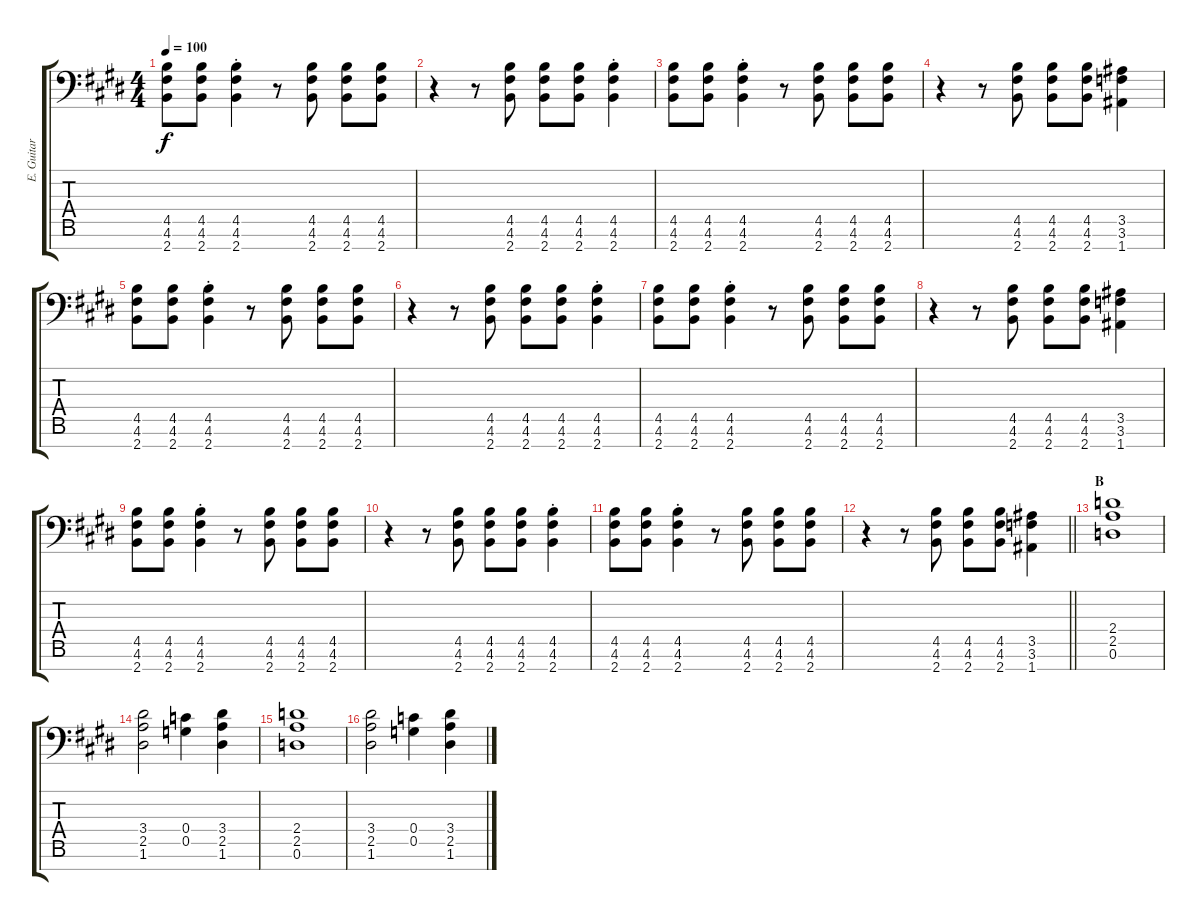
\track ("E. Guitar I" "E. Guitar ") {instrument overdrivenguitar}
\staff {score tabs}
\tuning (D4 A3 F3 C3 G2 D2 A1) {hide}
\ts (4 4)
\tempo 100
\clef f4
\ks e
(4.5 4.6 2.7).8{dy f} (4.5 4.6 2.7).8 (4.5{st} 4.6{st} 2.7{st}).4 r.8 (4.5 4.6 2.7).8 (4.5 4.6 2.7).8 (4.5 4.6 2.7).8 |
r.4 r.8 (4.5 4.6 2.7).8 (4.5 4.6 2.7).8 (4.5 4.6 2.7).8 (4.5{st} 4.6{st} 2.7{st}).4 |
(4.5 4.6 2.7).8 (4.5 4.6 2.7).8 (4.5{st} 4.6{st} 2.7{st}).4 r.8 (4.5 4.6 2.7).8 (4.5 4.6 2.7).8 (4.5 4.6 2.7).8 |
r.4 r.8 (4.5 4.6 2.7).8 (4.5 4.6 2.7).8 (4.5 4.6 2.7).8 (3.5 3.6 1.7).4 |
(4.5 4.6 2.7).8 (4.5 4.6 2.7).8 (4.5{st} 4.6{st} 2.7{st}).4 r.8 (4.5 4.6 2.7).8 (4.5 4.6 2.7).8 (4.5 4.6 2.7).8 |
r.4 r.8 (4.5 4.6 2.7).8 (4.5 4.6 2.7).8 (4.5 4.6 2.7).8 (4.5{st} 4.6{st} 2.7{st}).4 |
(4.5 4.6 2.7).8 (4.5 4.6 2.7).8 (4.5{st} 4.6{st} 2.7{st}).4 r.8 (4.5 4.6 2.7).8 (4.5 4.6 2.7).8 (4.5 4.6 2.7).8 |
r.4 r.8 (4.5 4.6 2.7).8 (4.5 4.6 2.7).8 (4.5 4.6 2.7).8 (3.5 3.6 1.7).4 |
(4.5 4.6 2.7).8 (4.5 4.6 2.7).8 (4.5{st} 4.6{st} 2.7{st}).4 r.8 (4.5 4.6 2.7).8 (4.5 4.6 2.7).8 (4.5 4.6 2.7).8 |
r.4 r.8 (4.5 4.6 2.7).8 (4.5 4.6 2.7).8 (4.5 4.6 2.7).8 (4.5{st} 4.6{st} 2.7{st}).4 |
(4.5 4.6 2.7).8 (4.5 4.6 2.7).8 (4.5{st} 4.6{st} 2.7{st}).4 r.8 (4.5 4.6 2.7).8 (4.5 4.6 2.7).8 (4.5 4.6 2.7).8 |
\barLineRight lightlight
r.4 r.8 (4.5 4.6 2.7).8 (4.5 4.6 2.7).8 (4.5 4.6 2.7).8 (3.5 3.6 1.7).4 |
\section ("" "B")
(2.4 2.5 0.6).1 |
(3.4 2.5 1.6).2 (0.4 0.5).4 (3.4 2.5 1.6).4 |
(2.4 2.5 0.6).1 |
(3.4 2.5 1.6).2 (0.4 0.5).4 (3.4 2.5 1.6).4
